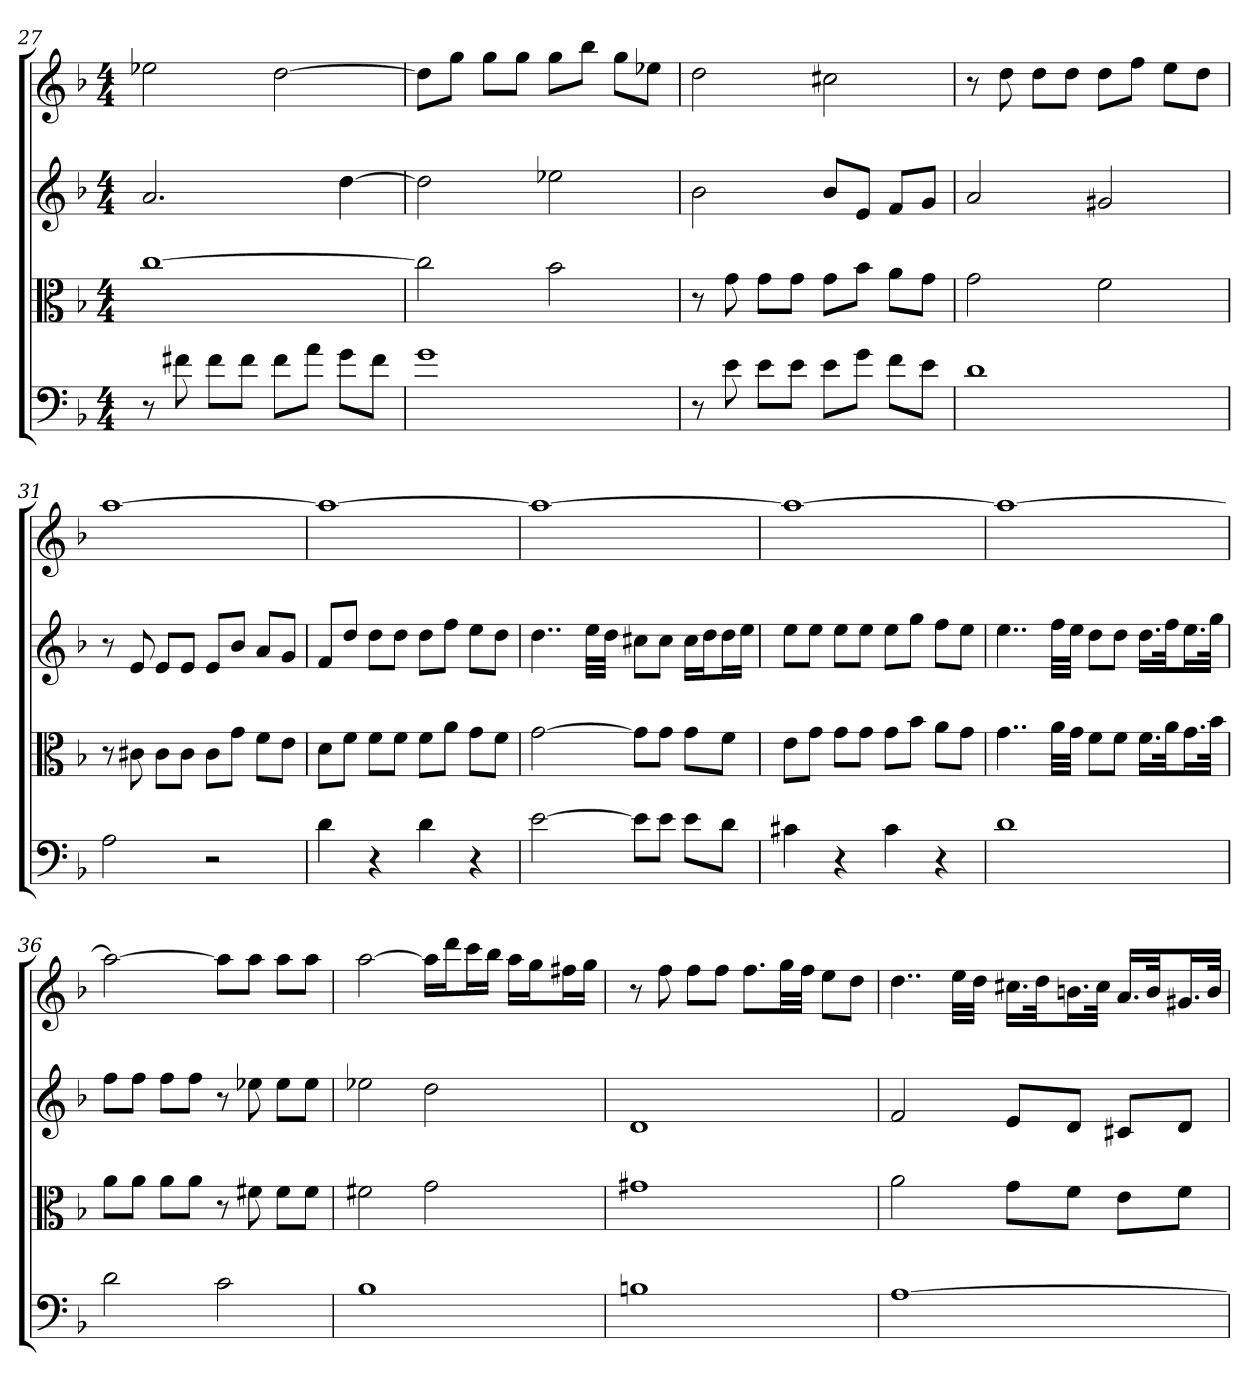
**kern	**kern	**kern	**kern
*part4	*part3	*part2	*part1
*staff4	*staff3	*staff2	*staff1
*clefF4	*clefC3	*	*
*k[b-]	*k[b-]	*k[b-]	*k[b-]
*d:	*d:	*d:	*d:
*M4/4	*M4/4	*M4/4	*M4/4
=27	=27	=27	=27
8r	[1cc	2.a	2ee-X
8f#X	.	.	.
8f#\L	.	.	.
8f#\J	.	.	.
8f#\L	.	.	[2dd
8a\J	.	.	.
8g\L	.	[4dd	.
8f#\J	.	.	.
=28	=28	=28	=28
1g	2cc]	2dd]	8ddL]
.	.	.	8ggJ
.	.	.	8ggL
.	.	.	8ggJ
.	2b-	2ee-X	8ggL
.	.	.	8bb-J
.	.	.	8ggL
.	.	.	8ee-XJ
=29	=29	=29	=29
8r	8r	2b-	2dd
8e	8g	.	.
8e\L	8g\L	.	.
8e\J	8g\J	.	.
8e\L	8g\L	8b-L	2cc#X
8g\J	8b-\J	8eJ	.
8f\L	8a\L	8fL	.
8e\J	8g\J	8gJ	.
=30	=30	=30	=30
1d	2g	2a	8r
.	.	.	8dd
.	.	.	8ddL
.	.	.	8ddJ
.	2f	2g#X	8ddL
.	.	.	8ffJ
.	.	.	8eeL
.	.	.	8ddJ
=31	=31	=31	=31
2A	8r	8r	[1aa
.	8c#X	8e	.
.	8c#\L	8eL	.
.	8c#\J	8eJ	.
2r	8c#\L	8eL	.
.	8g\J	8b-J	.
.	8f\L	8aL	.
.	8e\J	8gJ	.
=32	=32	=32	=32
4d	8d\L	8fL	1aa_
.	8f\J	8ddJ	.
4r	8f\L	8ddL	.
.	8f\J	8ddJ	.
4d	8f\L	8ddL	.
.	8a\J	8ffJ	.
4r	8g\L	8eeL	.
.	8f\J	8ddJ	.
=33	=33	=33	=33
[2e	[2g	4..dd	1aa_
.	.	32eeLLL	.
.	.	32ddJJJ	.
8e\L]	8g\L]	8cc#XL	.
8e\J	8g\J	8cc#J	.
8e\L	8g\L	16cc#LL	.
.	.	16ddJ	.
8d\J	8f\J	16ddL	.
.	.	16eeJJ	.
=34	=34	=34	=34
4c#X	8e\L	8eeL	1aa_
.	8g\J	8eeJ	.
4r	8g\L	8eeL	.
.	8g\J	8eeJ	.
4c#	8g\L	8eeL	.
.	8b-\J	8ggJ	.
4r	8a\L	8ffL	.
.	8g\J	8eeJ	.
=35	=35	=35	=35
1d	4..g	4..ee	1aa_
.	32a\LLL	32ffLLL	.
.	32g\JJJ	32eeJJJ	.
.	8f\L	8ddL	.
.	8f\J	8ddJ	.
.	16.f\LL	16.ddLL	.
.	32a\Jk	32ffJk	.
.	16.g\L	16.eeL	.
.	32b-\JJk	32ggJJk	.
=36	=36	=36	=36
2d	8a\L	8ffL	2aa_
.	8a\J	8ffJ	.
.	8a\L	8ffL	.
.	8a\J	8ffJ	.
2c	8r	8r	8aaL]
.	8f#X	8ee-X	8aaJ
.	8f#\L	8ee-L	8aaL
.	8f#\J	8ee-J	8aaJ
=37	=37	=37	=37
1B-	2f#X	2ee-X	[2aa
.	2g	2dd	16aaLL]
.	.	.	16dddJ
.	.	.	16cccL
.	.	.	16bb-JJ
.	.	.	16aaLL
.	.	.	16ggJ
.	.	.	16ff#XL
.	.	.	16ggJJ
=38	=38	=38	=38
1Bn	1g#X	1d	8r
.	.	.	8ff
.	.	.	8ffL
.	.	.	8ffJ
.	.	.	8.ffL
.	.	.	32ggLL
.	.	.	32ffJJJ
.	.	.	8eeL
.	.	.	8ddJ
=39	=39	=39	=39
[1A	2a	2f	4..dd
.	.	.	32eeLLL
.	.	.	32ddJJJ
.	8g\L	8eL	16.cc#XLL
.	.	.	32ddJk
.	8f\J	8dJ	16.bnL
.	.	.	32cc#JJk
.	8e\L	8c#XL	16.aLL
.	.	.	32bJk
.	8f\J	8dJ	16.g#XL
.	.	.	32bJJk
=	=	=	=
*-	*-	*-	*-
